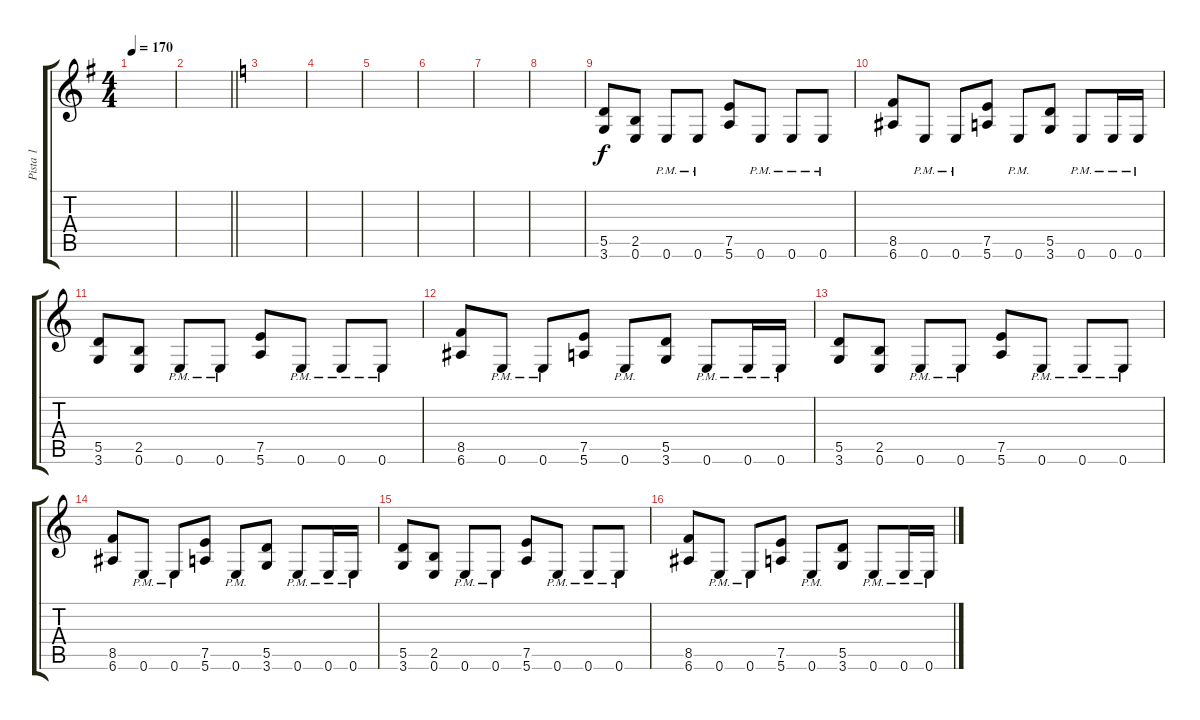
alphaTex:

\track ("Pista 1" "Pista 1") {instrument distortionguitar}
\staff {score tabs}
\tuning (E4 B3 G3 D3 A2 E2) {hide}
\ts (4 4)
\tempo 170
\clef g2
\ks g
|
\barLineRight lightlight
|
\ks c
|
|
|
|
|
|
(5.5 3.6).8 (2.5 0.6).8 0.6{pm}.8 0.6{pm}.8 (7.5 5.6).8 0.6{pm}.8 0.6{pm}.8 0.6{pm}.8 |
(8.5 6.6).8 0.6{pm}.8 0.6{pm}.8 (7.5 5.6).8 0.6{pm}.8 (5.5 3.6).8 0.6{pm}.8 0.6{pm}.16 0.6{pm}.16 |
(5.5 3.6).8 (2.5 0.6).8 0.6{pm}.8 0.6{pm}.8 (7.5 5.6).8 0.6{pm}.8 0.6{pm}.8 0.6{pm}.8 |
(8.5 6.6).8 0.6{pm}.8 0.6{pm}.8 (7.5 5.6).8 0.6{pm}.8 (5.5 3.6).8 0.6{pm}.8 0.6{pm}.16 0.6{pm}.16 |
(5.5 3.6).8 (2.5 0.6).8 0.6{pm}.8 0.6{pm}.8 (7.5 5.6).8 0.6{pm}.8 0.6{pm}.8 0.6{pm}.8 |
(8.5 6.6).8 0.6{pm}.8 0.6{pm}.8 (7.5 5.6).8 0.6{pm}.8 (5.5 3.6).8 0.6{pm}.8 0.6{pm}.16 0.6{pm}.16 |
(5.5 3.6).8 (2.5 0.6).8 0.6{pm}.8 0.6{pm}.8 (7.5 5.6).8 0.6{pm}.8 0.6{pm}.8 0.6{pm}.8 |
(8.5 6.6).8 0.6{pm}.8 0.6{pm}.8 (7.5 5.6).8 0.6{pm}.8 (5.5 3.6).8 0.6{pm}.8 0.6{pm}.16 0.6{pm}.16
